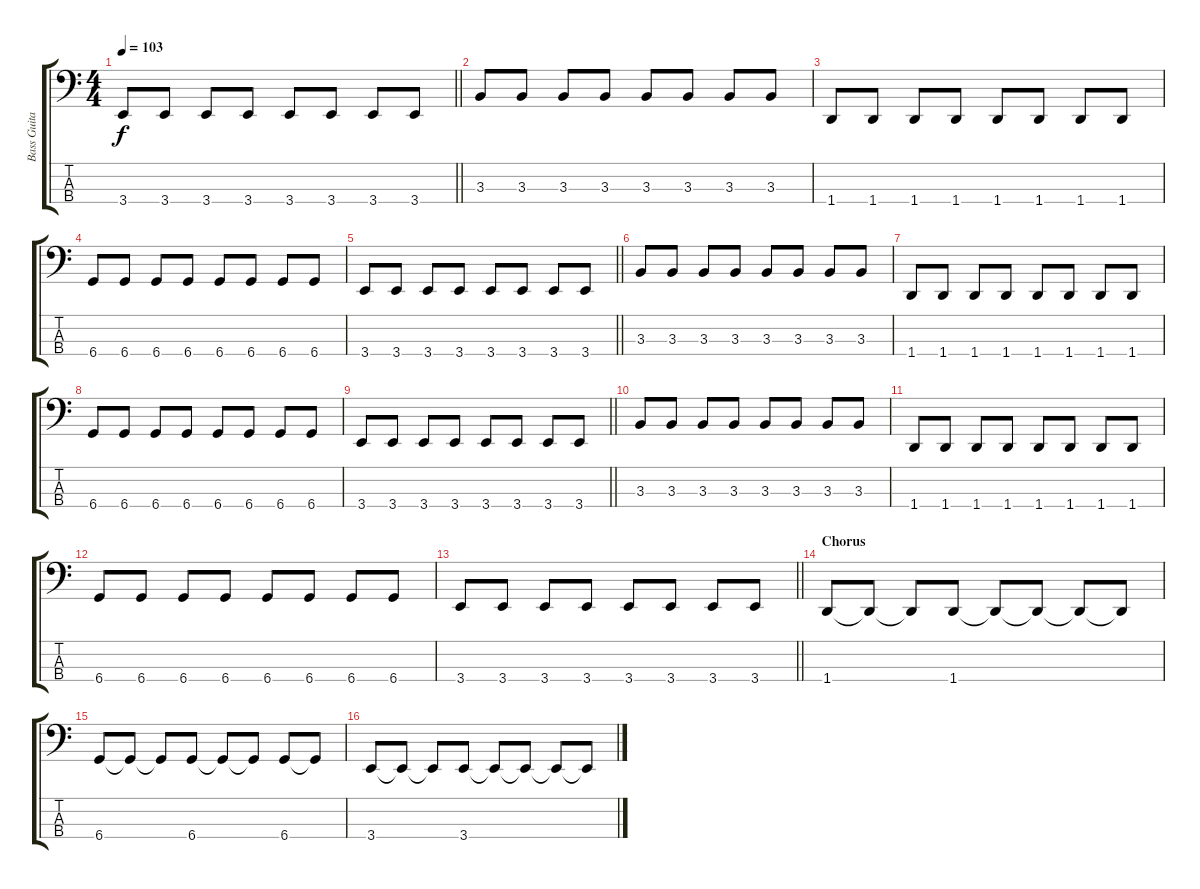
\track ("Bass Guitar" "Bass Guita") {instrument electricbassfinger}
\staff {score tabs}
\tuning (Gb2 Db2 Ab1 Db1) {hide}
\ts (4 4)
\tempo 103
\clef f4
\barLineRight lightlight
\ks c
3.4.8{dy f} 3.4.8 3.4.8 3.4.8 3.4.8 3.4.8 3.4.8 3.4.8 |
3.3.8 3.3.8 3.3.8 3.3.8 3.3.8 3.3.8 3.3.8 3.3.8 |
1.4.8 1.4.8 1.4.8 1.4.8 1.4.8 1.4.8 1.4.8 1.4.8 |
6.4.8 6.4.8 6.4.8 6.4.8 6.4.8 6.4.8 6.4.8 6.4.8 |
\barLineRight lightlight
3.4.8 3.4.8 3.4.8 3.4.8 3.4.8 3.4.8 3.4.8 3.4.8 |
3.3.8 3.3.8 3.3.8 3.3.8 3.3.8 3.3.8 3.3.8 3.3.8 |
1.4.8 1.4.8 1.4.8 1.4.8 1.4.8 1.4.8 1.4.8 1.4.8 |
6.4.8 6.4.8 6.4.8 6.4.8 6.4.8 6.4.8 6.4.8 6.4.8 |
\barLineRight lightlight
3.4.8 3.4.8 3.4.8 3.4.8 3.4.8 3.4.8 3.4.8 3.4.8 |
3.3.8 3.3.8 3.3.8 3.3.8 3.3.8 3.3.8 3.3.8 3.3.8 |
1.4.8 1.4.8 1.4.8 1.4.8 1.4.8 1.4.8 1.4.8 1.4.8 |
6.4.8 6.4.8 6.4.8 6.4.8 6.4.8 6.4.8 6.4.8 6.4.8 |
\barLineRight lightlight
3.4.8 3.4.8 3.4.8 3.4.8 3.4.8 3.4.8 3.4.8 3.4.8 |
\section ("" "Chorus")
1.4.8 1.4{t}.8 1.4{t}.8 1.4.8 1.4{t}.8 1.4{t}.8 1.4{t}.8 1.4{t}.8 |
6.4.8 6.4{t}.8 6.4{t}.8 6.4.8 6.4{t}.8 6.4{t}.8 6.4.8 6.4{t}.8 |
3.4.8 3.4{t}.8 3.4{t}.8 3.4.8 3.4{t}.8 3.4{t}.8 3.4{t}.8 3.4{t}.8
